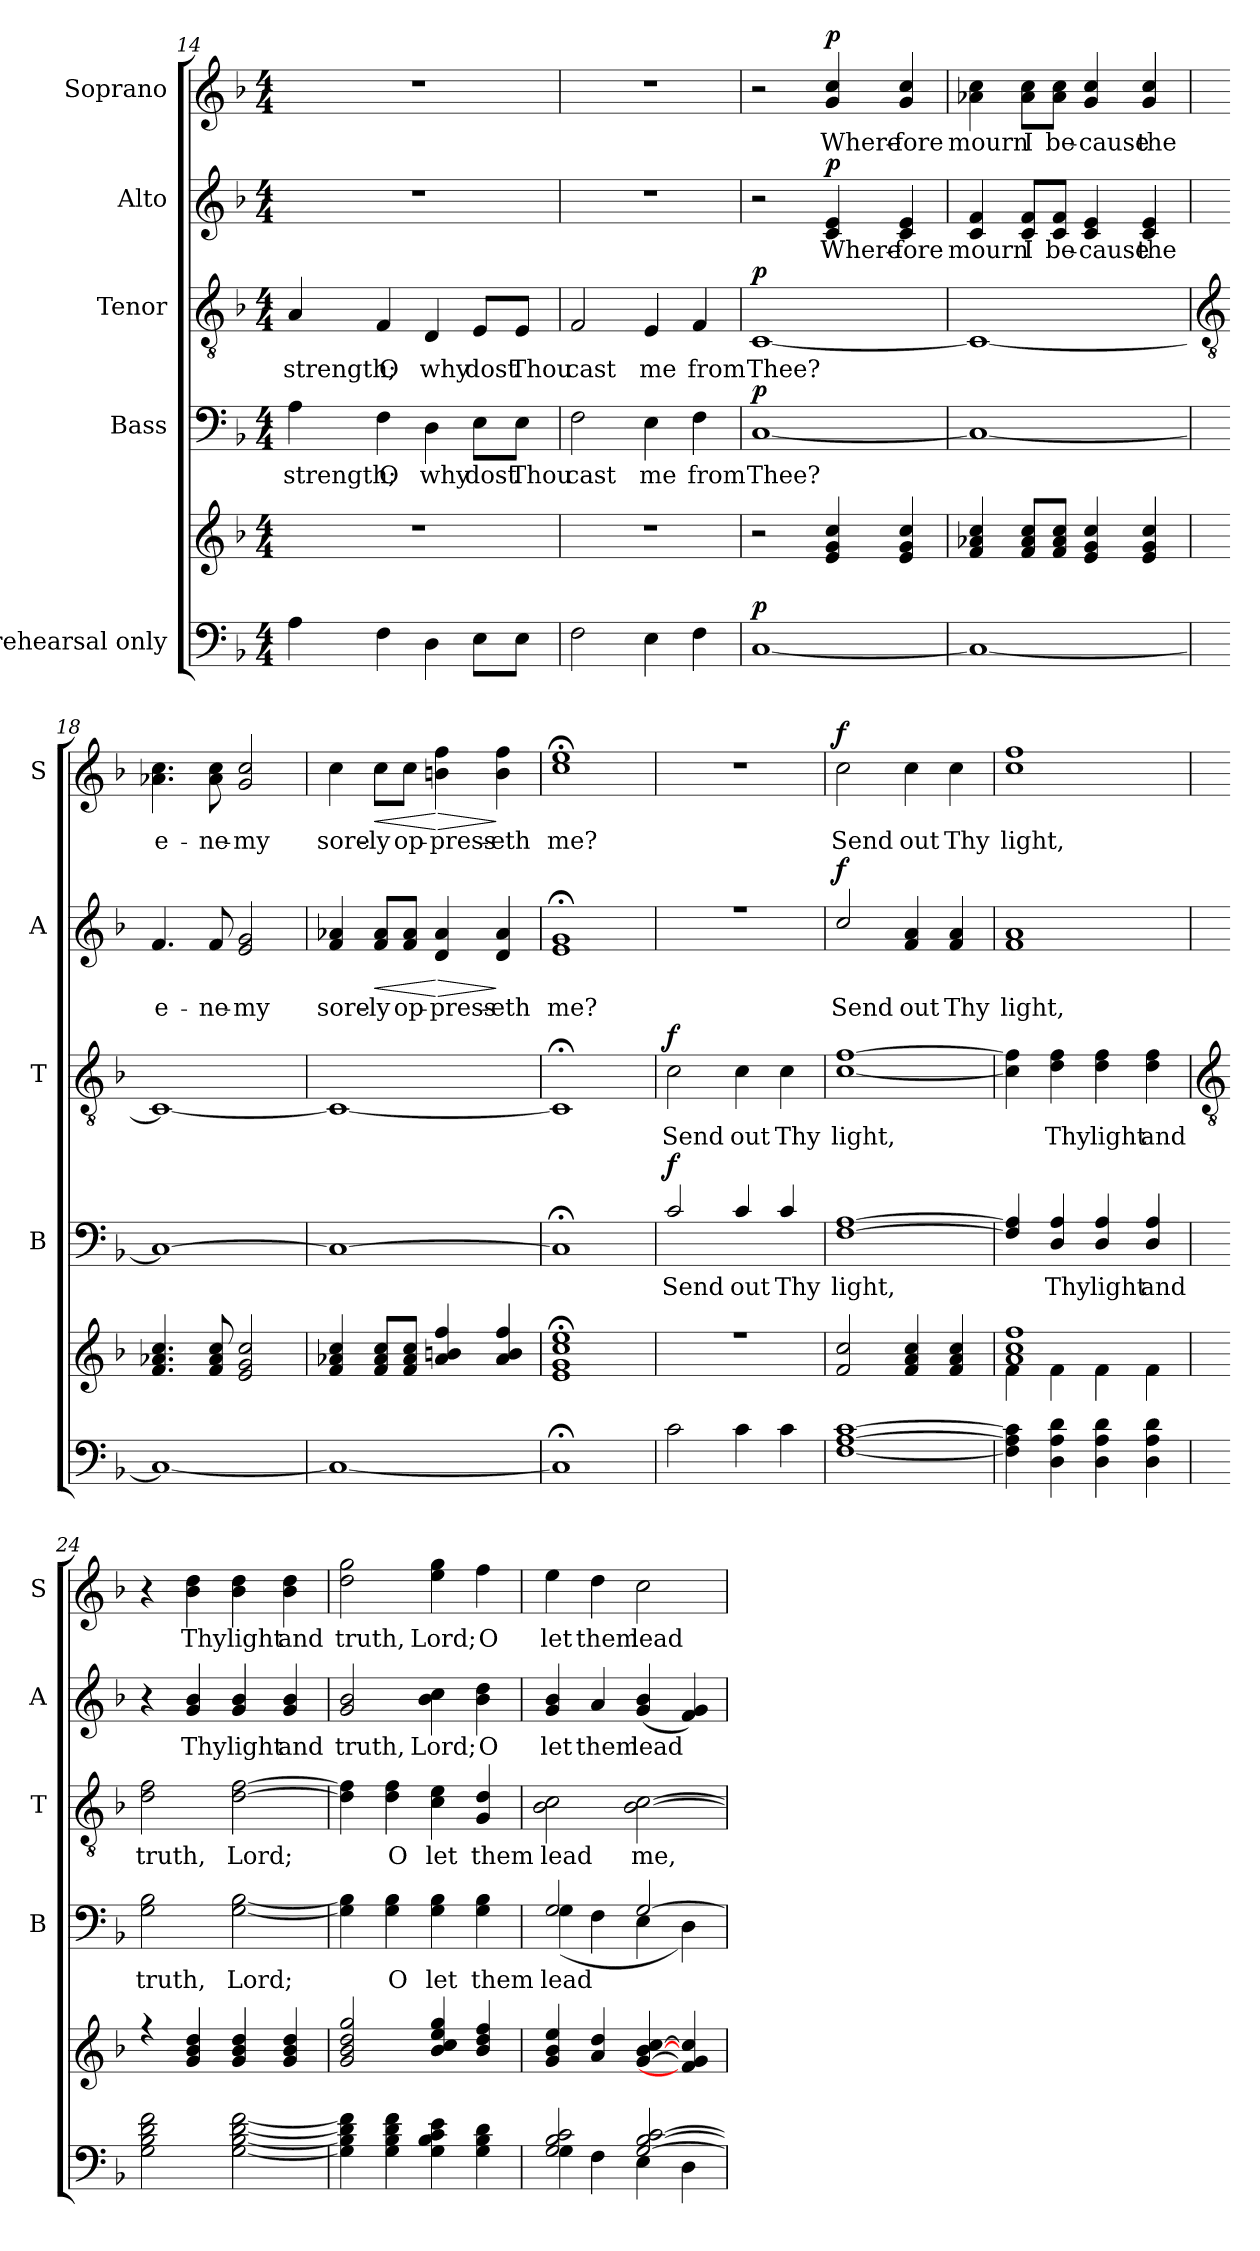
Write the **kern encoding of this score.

**kern	**kern	**dynam	**kern	**text	**dynam	**kern	**text	**dynam	**kern	**text	**dynam	**kern	**text	**dynam
*part5	*part5	*part5	*part4	*part4	*part4	*part3	*part3	*part3	*part2	*part2	*part2	*part1	*part1	*part1
*staff6	*staff5	*staff5/6	*staff4	*staff4	*staff4	*staff3	*staff3	*staff3	*staff2	*staff2	*staff2	*staff1	*staff1	*staff1
*I"rehearsal only	*	*	*I"Bass	*	*	*I"Tenor	*	*	*I"Alto	*	*	*I"Soprano	*	*
*	*	*	*I'B	*	*	*I'T	*	*	*I'A	*	*	*I'S	*	*
*clefF4	*clefG2	*	*clefF4	*	*	*clefGv2	*	*	*clefG2	*	*	*clefG2	*	*
*k[b-]	*k[b-]	*	*k[b-]	*	*	*k[b-]	*	*	*k[b-]	*	*	*k[b-]	*	*
*F:	*F:	*	*F:	*	*	*F:	*	*	*F:	*	*	*F:	*	*
*M4/4	*M4/4	*	*M4/4	*	*	*M4/4	*	*	*M4/4	*	*	*M4/4	*	*
=14	=14	=14	=14	=14	=14	=14	=14	=14	=14	=14	=14	=14	=14	=14
!	!	!	!	!LO:LY:b	!	!	!LO:LY:b	!	!	!	!	!	!	!
4A	1r	.	4A	strength;	.	4A	strength;	.	1r	.	.	1r	.	.
!	!	!	!	!LO:LY:b	!	!	!LO:LY:b	!	!	!	!	!	!	!
4F	.	.	4F	O	.	4F	O	.	.	.	.	.	.	.
!	!	!	!	!LO:LY:b	!	!	!LO:LY:b	!	!	!	!	!	!	!
4D	.	.	4D	why	.	4D	why	.	.	.	.	.	.	.
!	!	!	!	!LO:LY:b	!	!	!LO:LY:b	!	!	!	!	!	!	!
8EL	.	.	8E\L	dost	.	8E/L	dost	.	.	.	.	.	.	.
!	!	!	!	!LO:LY:b	!	!	!LO:LY:b	!	!	!	!	!	!	!
8EJ	.	.	8E\J	Thou	.	8E/J	Thou	.	.	.	.	.	.	.
=15	=15	=15	=15	=15	=15	=15	=15	=15	=15	=15	=15	=15	=15	=15
!	!	!	!	!LO:LY:b	!	!	!LO:LY:b	!	!	!	!	!	!	!
2F	1r	.	2F	cast	.	2F	cast	.	1r	.	.	1r	.	.
!	!	!	!	!LO:LY:b	!	!	!LO:LY:b	!	!	!	!	!	!	!
4E	.	.	4E	me	.	4E	me	.	.	.	.	.	.	.
!	!	!	!	!LO:LY:b	!	!	!LO:LY:b	!	!	!	!	!	!	!
4F	.	.	4F	from	.	4F	from	.	.	.	.	.	.	.
=16	=16	=16	=16	=16	=16	=16	=16	=16	=16	=16	=16	=16	=16	=16
!	!	!LO:DY:a=2	!	!LO:LY:b	!LO:DY:b	!	!LO:LY:b	!LO:DY:b	!	!	!	!	!	!
[1C	2r	p	[1C	Thee?	p	[1C	Thee?	p	2r	.	.	2r	.	.
!	!	!	!	!	!	!	!	!	!	!LO:LY:b	!LO:DY:b	!	!LO:LY:b	!LO:DY:b
.	4e 4g 4cc	.	.	.	.	.	.	.	4c 4e	Where-	p	4g 4cc	Where-	p
!	!	!	!	!	!	!	!	!	!	!LO:LY:b	!	!	!LO:LY:b	!
.	4e 4g 4cc	.	.	.	.	.	.	.	4c 4e	-fore	.	4g 4cc	-fore	.
=17	=17	=17	=17	=17	=17	=17	=17	=17	=17	=17	=17	=17	=17	=17
!	!	!	!	!	!	!	!	!	!	!LO:LY:b	!	!	!LO:LY:b	!
1C_	4f 4a-X 4cc	.	1C_	.	.	1C_	.	.	4c 4f	mourn	.	4a-X 4cc	mourn	.
!	!	!	!	!	!	!	!	!	!	!LO:LY:b	!	!	!LO:LY:b	!
.	8f 8a- 8ccL	.	.	.	.	.	.	.	8c/ 8f/L	I	.	8a-\ 8cc\L	I	.
!	!	!	!	!	!	!	!	!	!	!LO:LY:b	!	!	!LO:LY:b	!
.	8f 8a- 8ccJ	.	.	.	.	.	.	.	8c/ 8f/J	be-	.	8a-\ 8cc\J	be-	.
!	!	!	!	!	!	!	!	!	!	!LO:LY:b	!	!	!LO:LY:b	!
.	4e 4g 4cc	.	.	.	.	.	.	.	4c 4e	-cause	.	4g 4cc	-cause	.
!	!	!	!	!	!	!	!	!	!	!LO:LY:b	!	!	!LO:LY:b	!
.	4e 4g 4cc	.	.	.	.	.	.	.	4c 4e	the	.	4g 4cc	the	.
!!LO:LB:g=z
=18	=18	=18	=18	=18	=18	=18	=18	=18	=18	=18	=18	=18	=18	=18
*	*	*	*	*	*	*clefGv2	*	*	*	*	*	*	*	*
*	*^	*	*^	*	*	*	*	*	*	*	*	*	*	*
!	!	!	!	!	!	!	!	!	!	!	!	!LO:LY:b	!	!	!LO:LY:b	!
*	*	*	*	*	*	*	*	*	*	*	*^	*	*	*	*	*
1C_	4.f 4.a-X 4.cc	1ryy	.	1C_	1ryy	.	.	1C_	.	.	4.f	1ryy	e-	.	4.a-X 4.cc	e-	.
!	!	!	!	!	!	!	!	!	!	!	!	!	!LO:LY:b	!	!	!LO:LY:b	!
.	8f 8a- 8cc	.	.	.	.	.	.	.	.	.	8f	.	-ne-	.	8a- 8cc	-ne-	.
!	!	!	!	!	!	!	!	!	!	!	!	!	!LO:LY:b	!	!	!LO:LY:b	!
.	2e 2g 2cc	.	.	.	.	.	.	.	.	.	2e 2g	.	-my	.	2g 2cc	-my	.
=19	=19	=19	=19	=19	=19	=19	=19	=19	=19	=19	=19	=19	=19	=19	=19	=19	=19
!	!	!	!	!	!	!	!	!	!	!	!	!	!LO:LY:b	!	!	!LO:LY:b	!
1C_	4f 4a-X 4cc	1ryy	.	1C_	1ryy	.	.	1C_	.	.	4f 4a-X	1ryy	sore-	.	4cc	sore-	.
!	!	!	!	!	!	!	!	!	!	!	!	!	!LO:LY:b	!LO:HP:b	!	!LO:LY:b	!LO:HP:b
.	8f 8a- 8ccL	.	.	.	.	.	.	.	.	.	8f/ 8a-/L	.	-ly	<	8cc\L	-ly	<
!	!	!	!	!	!	!	!	!	!	!	!	!	!LO:LY:b	!	!	!LO:LY:b	!
.	8f 8a- 8ccJ	.	.	.	.	.	.	.	.	.	8f/ 8a-/J	.	op-	.	8cc\J	op-	.
!	!	!	!	!	!	!	!	!	!	!	!	!	!LO:LY:b	!LO:HP:n=1:b	!	!LO:LY:b	!LO:HP:n=1:b
.	4a- 4bn 4ff	.	.	.	.	.	.	.	.	.	4d 4a-	.	-press-	[ >	4bn 4ff	-press-	[ >
!	!	!	!	!	!	!	!	!	!	!	!	!	!LO:LY:b	!	!	!LO:LY:b	!
.	4a- 4b 4ff	.	.	.	.	.	.	.	.	.	4d 4a-	.	-eth	]	4b 4ff	-eth	]
=20	=20	=20	=20	=20	=20	=20	=20	=20	=20	=20	=20	=20	=20	=20	=20	=20	=20
!	!	!	!	!	!	!	!	!	!	!	!	!	!LO:LY:b	!	!	!LO:LY:b	!
1C;]	1e;< 1g;< 1cc;< 1ee;<	1ryy	.	1C;<]	1ryy	.	.	1C;<]	.	.	1e;< 1g;<	1ryy	me?	.	1cc;< 1ee;<	me?	.
=21	=21	=21	=21	=21	=21	=21	=21	=21	=21	=21	=21	=21	=21	=21	=21	=21	=21
!	!	!	!	!	!	!LO:LY:b	!LO:DY:b	!	!LO:LY:b	!LO:DY:b	!	!	!	!	!	!	!
2c	1r	1ryy	.	2c	1ryy	Send	f	2c	Send	f	1r	1ryy	.	.	1r	.	.
!	!	!	!	!	!	!LO:LY:b	!	!	!LO:LY:b	!	!	!	!	!	!	!	!
4c	.	.	.	4c	.	out	.	4c	out	.	.	.	.	.	.	.	.
!	!	!	!	!	!	!LO:LY:b	!	!	!LO:LY:b	!	!	!	!	!	!	!	!
4c	.	.	.	4c	.	Thy	.	4c	Thy	.	.	.	.	.	.	.	.
=22	=22	=22	=22	=22	=22	=22	=22	=22	=22	=22	=22	=22	=22	=22	=22	=22	=22
!	!	!	!	!	!	!LO:LY:b	!	!	!LO:LY:b	!	!	!	!LO:LY:b	!LO:DY:b	!	!LO:LY:b	!LO:DY:b
[1F [1A [1c	2f 2cc	1ryy	.	[1F [1A	1ryy	light,	.	[1c [1f	light,	.	2cc	1ryy	Send	f	2cc	Send	f
!	!	!	!	!	!	!	!	!	!	!	!	!	!LO:LY:b	!	!	!LO:LY:b	!
.	4f 4a 4cc	.	.	.	.	.	.	.	.	.	4f 4a	.	out	.	4cc	out	.
!	!	!	!	!	!	!	!	!	!	!	!	!	!LO:LY:b	!	!	!LO:LY:b	!
.	4f 4a 4cc	.	.	.	.	.	.	.	.	.	4f 4a	.	Thy	.	4cc	Thy	.
=23	=23	=23	=23	=23	=23	=23	=23	=23	=23	=23	=23	=23	=23	=23	=23	=23	=23
!	!	!	!	!	!	!	!	!	!	!	!	!	!LO:LY:b	!	!	!LO:LY:b	!
4F] 4A] 4c]	1a 1cc 1ff	4f\	.	4F] 4A]	1ryy	.	.	4c] 4f]	.	.	1f 1a	1ryy	light,	.	1cc 1ff	light,	.
!	!	!	!	!	!	!LO:LY:b	!	!	!LO:LY:b	!	!	!	!	!	!	!	!
4D 4A 4d	.	4f\	.	4D 4A	.	Thy	.	4d 4f	Thy	.	.	.	.	.	.	.	.
!	!	!	!	!	!	!LO:LY:b	!	!	!LO:LY:b	!	!	!	!	!	!	!	!
4D 4A 4d	.	4f\	.	4D 4A	.	light	.	4d 4f	light	.	.	.	.	.	.	.	.
!	!	!	!	!	!	!LO:LY:b	!	!	!LO:LY:b	!	!	!	!	!	!	!	!
4D 4A 4d	.	4f\	.	4D 4A	.	and	.	4d 4f	and	.	.	.	.	.	.	.	.
*	*	*	*	*	*	*	*	*	*	*	*v	*v	*	*	*	*	*
!!LO:LB:g=z
=24	=24	=24	=24	=24	=24	=24	=24	=24	=24	=24	=24	=24	=24	=24	=24	=24
*	*	*	*	*	*	*	*	*clefGv2	*	*	*	*	*	*	*	*
*^	*	*	*	*	*	*	*	*	*	*	*	*	*	*	*	*
!	!	!	!	!	!	!	!LO:LY:b	!	!	!LO:LY:b	!	!	!	!	!	!	!
*	*	*	*	*	*	*	*	*	*^	*	*	*	*	*	*	*	*
1ryy	2G 2B- 2d 2f	4r	1ryy	.	1ryy	2G\ 2B-\	truth,	.	2d\ 2f\	1ryy	truth,	.	4r	.	.	4r	.	.
!	!	!	!	!	!	!	!	!	!	!	!	!	!	!LO:LY:b	!	!	!LO:LY:b	!
.	.	4g 4b- 4dd	.	.	.	.	.	.	.	.	.	.	4g 4b-	Thy	.	4b- 4dd	Thy	.
!	!	!	!	!	!	!	!LO:LY:b	!	!	!	!LO:LY:b	!	!	!LO:LY:b	!	!	!LO:LY:b	!
.	[2G [2B- [2d [2f	4g 4b- 4dd	.	.	.	[2G\ [2B-\	Lord;	.	[2d\ [2f\	.	Lord;	.	4g 4b-	light	.	4b- 4dd	light	.
!	!	!	!	!	!	!	!	!	!	!	!	!	!	!LO:LY:b	!	!	!LO:LY:b	!
.	.	4g 4b- 4dd	.	.	.	.	.	.	.	.	.	.	4g 4b-	and	.	4b- 4dd	and	.
=25	=25	=25	=25	=25	=25	=25	=25	=25	=25	=25	=25	=25	=25	=25	=25	=25	=25	=25
!	!	!	!	!	!	!	!	!	!	!	!	!	!	!LO:LY:b	!	!	!LO:LY:b	!
1ryy	4G] 4B-] 4d] 4f]	2g 2b- 2dd 2gg	1ryy	.	1ryy	4G\] 4B-\]	.	.	4d\] 4f\]	1ryy	.	.	2g 2b-	truth,	.	2dd 2gg	truth,	.
!	!	!	!	!	!	!	!LO:LY:b	!	!	!	!LO:LY:b	!	!	!	!	!	!	!
.	4G 4B- 4d 4f	.	.	.	.	4G\ 4B-\	O	.	4d\ 4f\	.	O	.	.	.	.	.	.	.
!	!	!	!	!	!	!	!LO:LY:b	!	!	!	!LO:LY:b	!	!	!LO:LY:b	!	!	!LO:LY:b	!
.	4G 4B- 4c 4e	4b- 4cc 4ee 4gg	.	.	.	4G\ 4B-\	let	.	4c\ 4e\	.	let	.	4b- 4cc	Lord;	.	4ee 4gg	Lord;	.
!	!	!	!	!	!	!	!LO:LY:b	!	!	!	!LO:LY:b	!	!	!LO:LY:b	!	!	!LO:LY:b	!
.	4G 4B- 4d	4b- 4dd 4ff	.	.	.	4G\ 4B-\	them	.	4G/ 4d/	.	them	.	4b- 4dd	O	.	4ff	O	.
=26	=26	=26	=26	=26	=26	=26	=26	=26	=26	=26	=26	=26	=26	=26	=26	=26	=26	=26
!	!	!	!	!	!	!	!LO:LY:b	!	!	!	!LO:LY:b	!	!	!LO:LY:b	!	!	!LO:LY:b	!
2G/ 2B-/ 2c/	4G	4g 4b- 4ee	1ryy	.	2G/	(<4G\	lead	.	2B-\ 2c\	1ryy	lead	.	4g 4b-	let	.	4ee	let	.
!	!	!	!	!	!	!	!	!	!	!	!	!	!	!LO:LY:b	!	!	!LO:LY:b	!
.	4F	4a 4dd	.	.	.	4F\	.	.	.	.	.	.	4a	them	.	4dd	them	.
!	!	!	!	!	!	!	!	!	!	!	!LO:LY:b	!	!	!LO:LY:b	!	!	!LO:LY:b	!
[2G/ [2B-/ [2c/	4E	[4g [4b- [4cc	.	.	[2G/	4E\	.	.	[2B-\ [2c\	.	me,	.	(<4g 4b-	lead	.	2cc	lead	.
.	4D	4f] 4g] 4cc]	.	.	.	4D\)	.	.	.	.	.	.	4f 4g)	.	.	.	.	.
*v	*v	*	*	*	*v	*v	*	*	*v	*v	*	*	*	*	*	*	*	*
*	*v	*v	*	*	*	*	*	*	*	*	*	*	*	*	*
=	=	=	=	=	=	=	=	=	=	=	=	=	=	=
*-	*-	*-	*-	*-	*-	*-	*-	*-	*-	*-	*-	*-	*-	*-
